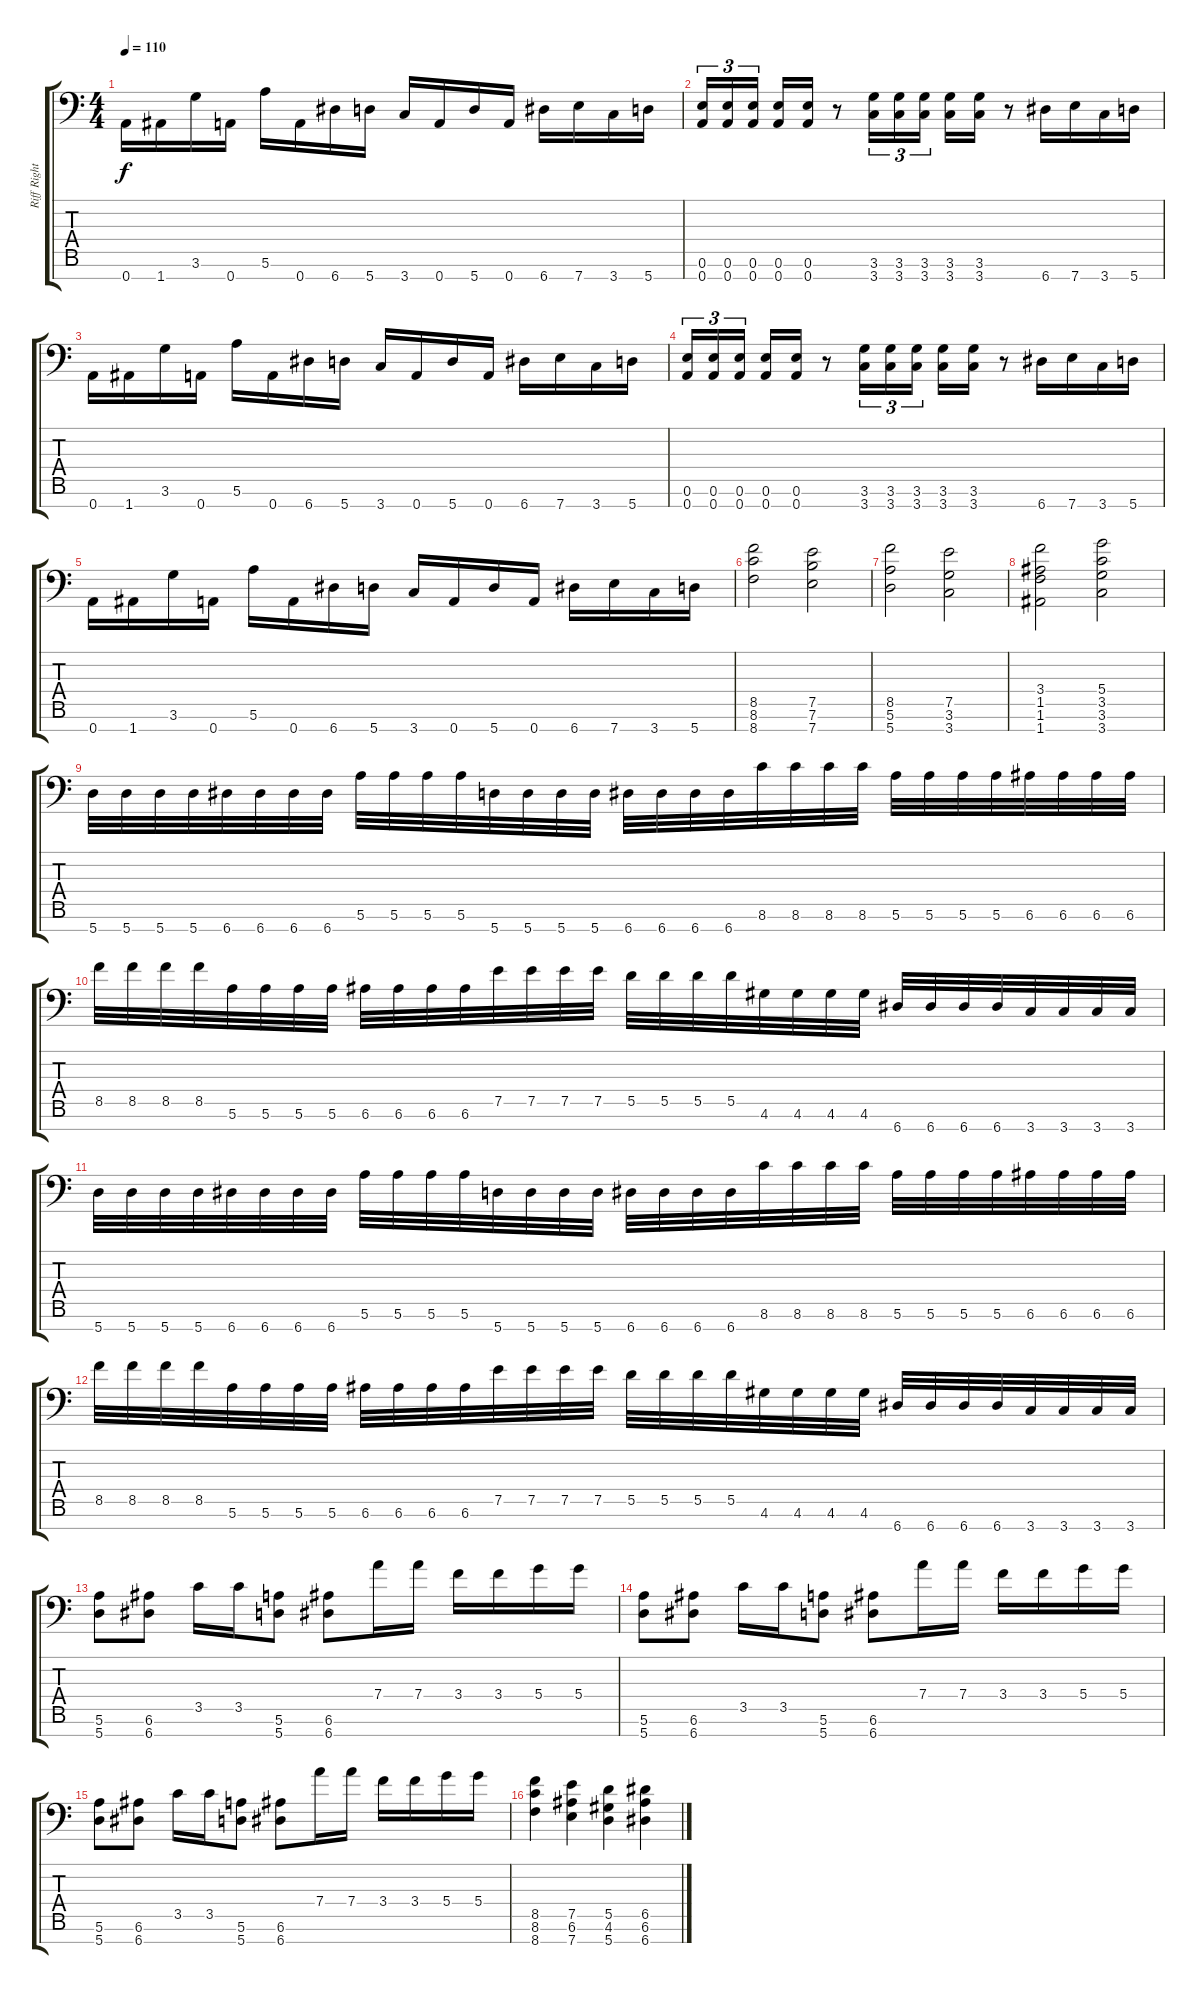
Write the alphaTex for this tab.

\track ("Riff Right" "Riff Right") {instrument distortionguitar}
\staff {score tabs}
\tuning (F4 C4 G3 D3 A2 E2 A1) {hide}
\ts (4 4)
\tempo 110
\clef f4
\ks c
0.7.16{dy f} 1.7.16 3.6.16 0.7.16 5.6.16 0.7.16 6.7.16 5.7.16 3.7.16 0.7.16 5.7.16 0.7.16 6.7.16 7.7.16 3.7.16 5.7.16 |
(0.6 0.7).16{tu (3 2)} (0.6 0.7).16{tu (3 2)} (0.6 0.7).16{tu (3 2) beam splitsecondary} (0.6 0.7).16 (0.6 0.7).16 r.8 (3.6 3.7).16{tu (3 2)} (3.6 3.7).16{tu (3 2)} (3.6 3.7).16{tu (3 2)} (3.6 3.7).16 (3.6 3.7).16 r.8 6.7.16 7.7.16 3.7.16 5.7.16 |
0.7.16 1.7.16 3.6.16 0.7.16 5.6.16 0.7.16 6.7.16 5.7.16 3.7.16 0.7.16 5.7.16 0.7.16 6.7.16 7.7.16 3.7.16 5.7.16 |
(0.6 0.7).16{tu (3 2)} (0.6 0.7).16{tu (3 2)} (0.6 0.7).16{tu (3 2) beam splitsecondary} (0.6 0.7).16 (0.6 0.7).16 r.8 (3.6 3.7).16{tu (3 2)} (3.6 3.7).16{tu (3 2)} (3.6 3.7).16{tu (3 2)} (3.6 3.7).16 (3.6 3.7).16 r.8 6.7.16 7.7.16 3.7.16 5.7.16 |
0.7.16 1.7.16 3.6.16 0.7.16 5.6.16 0.7.16 6.7.16 5.7.16 3.7.16 0.7.16 5.7.16 0.7.16 6.7.16 7.7.16 3.7.16 5.7.16 |
(8.5 8.6 8.7).2 (7.5 7.6 7.7).2 |
(8.5 5.6 5.7).2 (7.5 3.6 3.7).2 |
(3.4 1.5 1.6 1.7).2 (5.4 3.5 3.6 3.7).2 |
5.7.32 5.7.32 5.7.32 5.7.32 6.7.32 6.7.32 6.7.32 6.7.32 5.6.32 5.6.32 5.6.32 5.6.32 5.7.32 5.7.32 5.7.32 5.7.32 6.7.32 6.7.32 6.7.32 6.7.32 8.6.32 8.6.32 8.6.32 8.6.32 5.6.32 5.6.32 5.6.32 5.6.32 6.6.32 6.6.32 6.6.32 6.6.32 |
8.5.32 8.5.32 8.5.32 8.5.32 5.6.32 5.6.32 5.6.32 5.6.32 6.6.32 6.6.32 6.6.32 6.6.32 7.5.32 7.5.32 7.5.32 7.5.32 5.5.32 5.5.32 5.5.32 5.5.32 4.6.32 4.6.32 4.6.32 4.6.32 6.7.32 6.7.32 6.7.32 6.7.32 3.7.32 3.7.32 3.7.32 3.7.32 |
5.7.32 5.7.32 5.7.32 5.7.32 6.7.32 6.7.32 6.7.32 6.7.32 5.6.32 5.6.32 5.6.32 5.6.32 5.7.32 5.7.32 5.7.32 5.7.32 6.7.32 6.7.32 6.7.32 6.7.32 8.6.32 8.6.32 8.6.32 8.6.32 5.6.32 5.6.32 5.6.32 5.6.32 6.6.32 6.6.32 6.6.32 6.6.32 |
8.5.32 8.5.32 8.5.32 8.5.32 5.6.32 5.6.32 5.6.32 5.6.32 6.6.32 6.6.32 6.6.32 6.6.32 7.5.32 7.5.32 7.5.32 7.5.32 5.5.32 5.5.32 5.5.32 5.5.32 4.6.32 4.6.32 4.6.32 4.6.32 6.7.32 6.7.32 6.7.32 6.7.32 3.7.32 3.7.32 3.7.32 3.7.32 |
(5.6 5.7).8 (6.6 6.7).8 3.5.16 3.5.16 (5.6 5.7).8 (6.6 6.7).8 7.4.16 7.4.16 3.4.16 3.4.16 5.4.16 5.4.16 |
(5.6 5.7).8 (6.6 6.7).8 3.5.16 3.5.16 (5.6 5.7).8 (6.6 6.7).8 7.4.16 7.4.16 3.4.16 3.4.16 5.4.16 5.4.16 |
(5.6 5.7).8 (6.6 6.7).8 3.5.16 3.5.16 (5.6 5.7).8 (6.6 6.7).8 7.4.16 7.4.16 3.4.16 3.4.16 5.4.16 5.4.16 |
(8.5 8.6 8.7).4 (7.5 6.6 7.7).4 (5.5 4.6 5.7).4 (6.5 6.6 6.7).4
